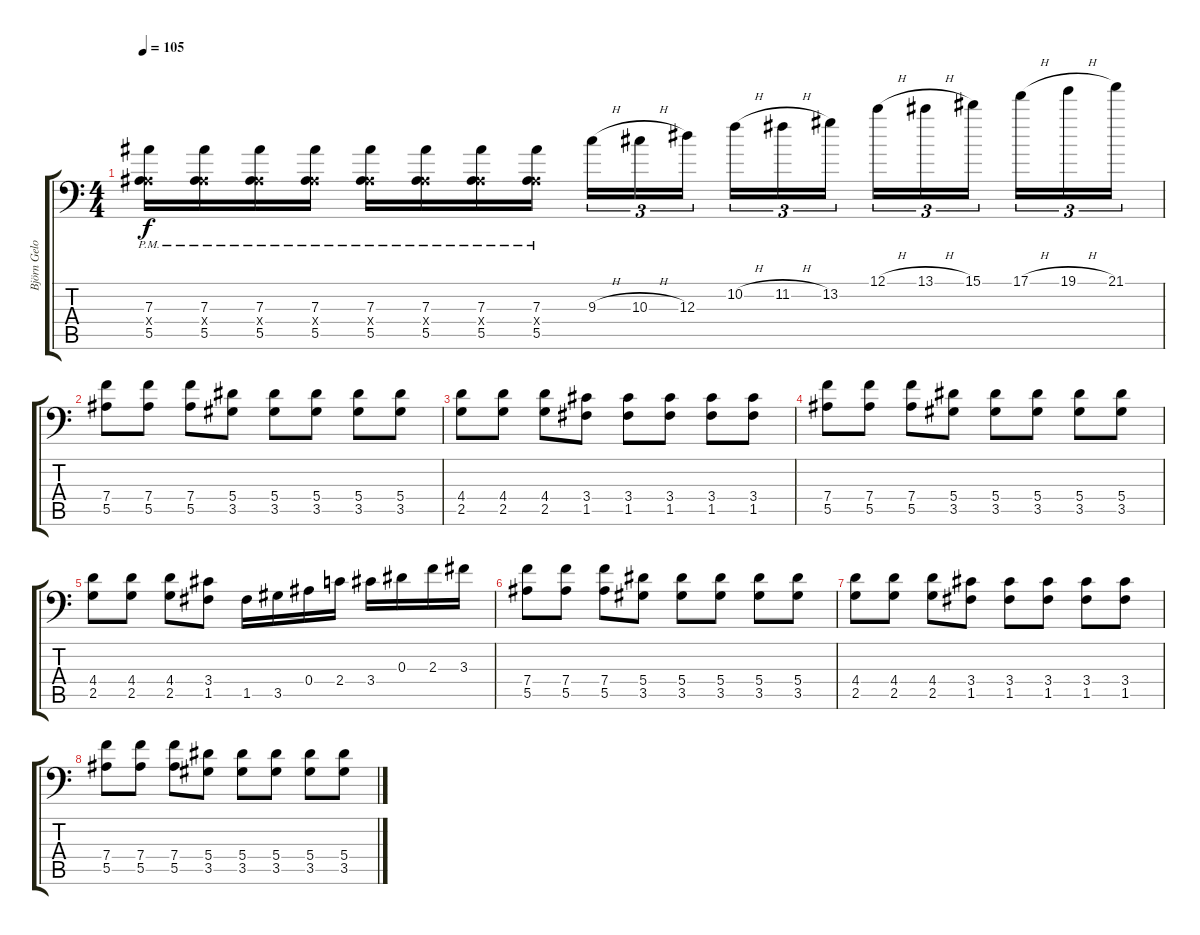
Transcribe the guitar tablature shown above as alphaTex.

\track ("Björn Gelotte" "Björn Gelo") {instrument distortionguitar}
\staff {score tabs}
\tuning (C4 G3 Eb3 Bb2 F2 Bb1) {hide}
\ts (4 4)
\tempo 105
\clef f4
\ks c
(7.3{pm} 0.4{x} 5.5{pm}).16{dy f} (7.3{pm} 0.4{x} 5.5{pm}).16 (7.3{pm} 0.4{x} 5.5{pm}).16 (7.3{pm} 0.4{x} 5.5{pm}).16 (7.3{pm} 0.4{x} 5.5{pm}).16 (7.3{pm} 0.4{x} 5.5{pm}).16 (7.3{pm} 0.4{x} 5.5{pm}).16 (7.3{pm} 0.4{x} 5.5{pm}).16 9.3{h}.16{tu (3 2)} 10.3{h}.16{tu (3 2)} 12.3.16{tu (3 2) beam splitsecondary} 10.2{h}.16{tu (3 2)} 11.2{h}.16{tu (3 2)} 13.2.16{tu (3 2)} 12.1{h}.16{tu (3 2)} 13.1{h}.16{tu (3 2)} 15.1.16{tu (3 2) beam splitsecondary} 17.1{h}.16{tu (3 2)} 19.1{h}.16{tu (3 2)} 21.1.16{tu (3 2)} |
(7.4 5.5).8 (7.4 5.5).8 (7.4 5.5).8 (5.4 3.5).8 (5.4 3.5).8 (5.4 3.5).8 (5.4 3.5).8 (5.4 3.5).8 |
(4.4 2.5).8 (4.4 2.5).8 (4.4 2.5).8 (3.4 1.5).8 (3.4 1.5).8 (3.4 1.5).8 (3.4 1.5).8 (3.4 1.5).8 |
(7.4 5.5).8 (7.4 5.5).8 (7.4 5.5).8 (5.4 3.5).8 (5.4 3.5).8 (5.4 3.5).8 (5.4 3.5).8 (5.4 3.5).8 |
(4.4 2.5).8 (4.4 2.5).8 (4.4 2.5).8 (3.4 1.5).8 1.5.16 3.5.16 0.4.16 2.4.16 3.4.16 0.3.16 2.3.16 3.3.16 |
(7.4 5.5).8 (7.4 5.5).8 (7.4 5.5).8 (5.4 3.5).8 (5.4 3.5).8 (5.4 3.5).8 (5.4 3.5).8 (5.4 3.5).8 |
(4.4 2.5).8 (4.4 2.5).8 (4.4 2.5).8 (3.4 1.5).8 (3.4 1.5).8 (3.4 1.5).8 (3.4 1.5).8 (3.4 1.5).8 |
(7.4 5.5).8 (7.4 5.5).8 (7.4 5.5).8 (5.4 3.5).8 (5.4 3.5).8 (5.4 3.5).8 (5.4 3.5).8 (5.4 3.5).8
